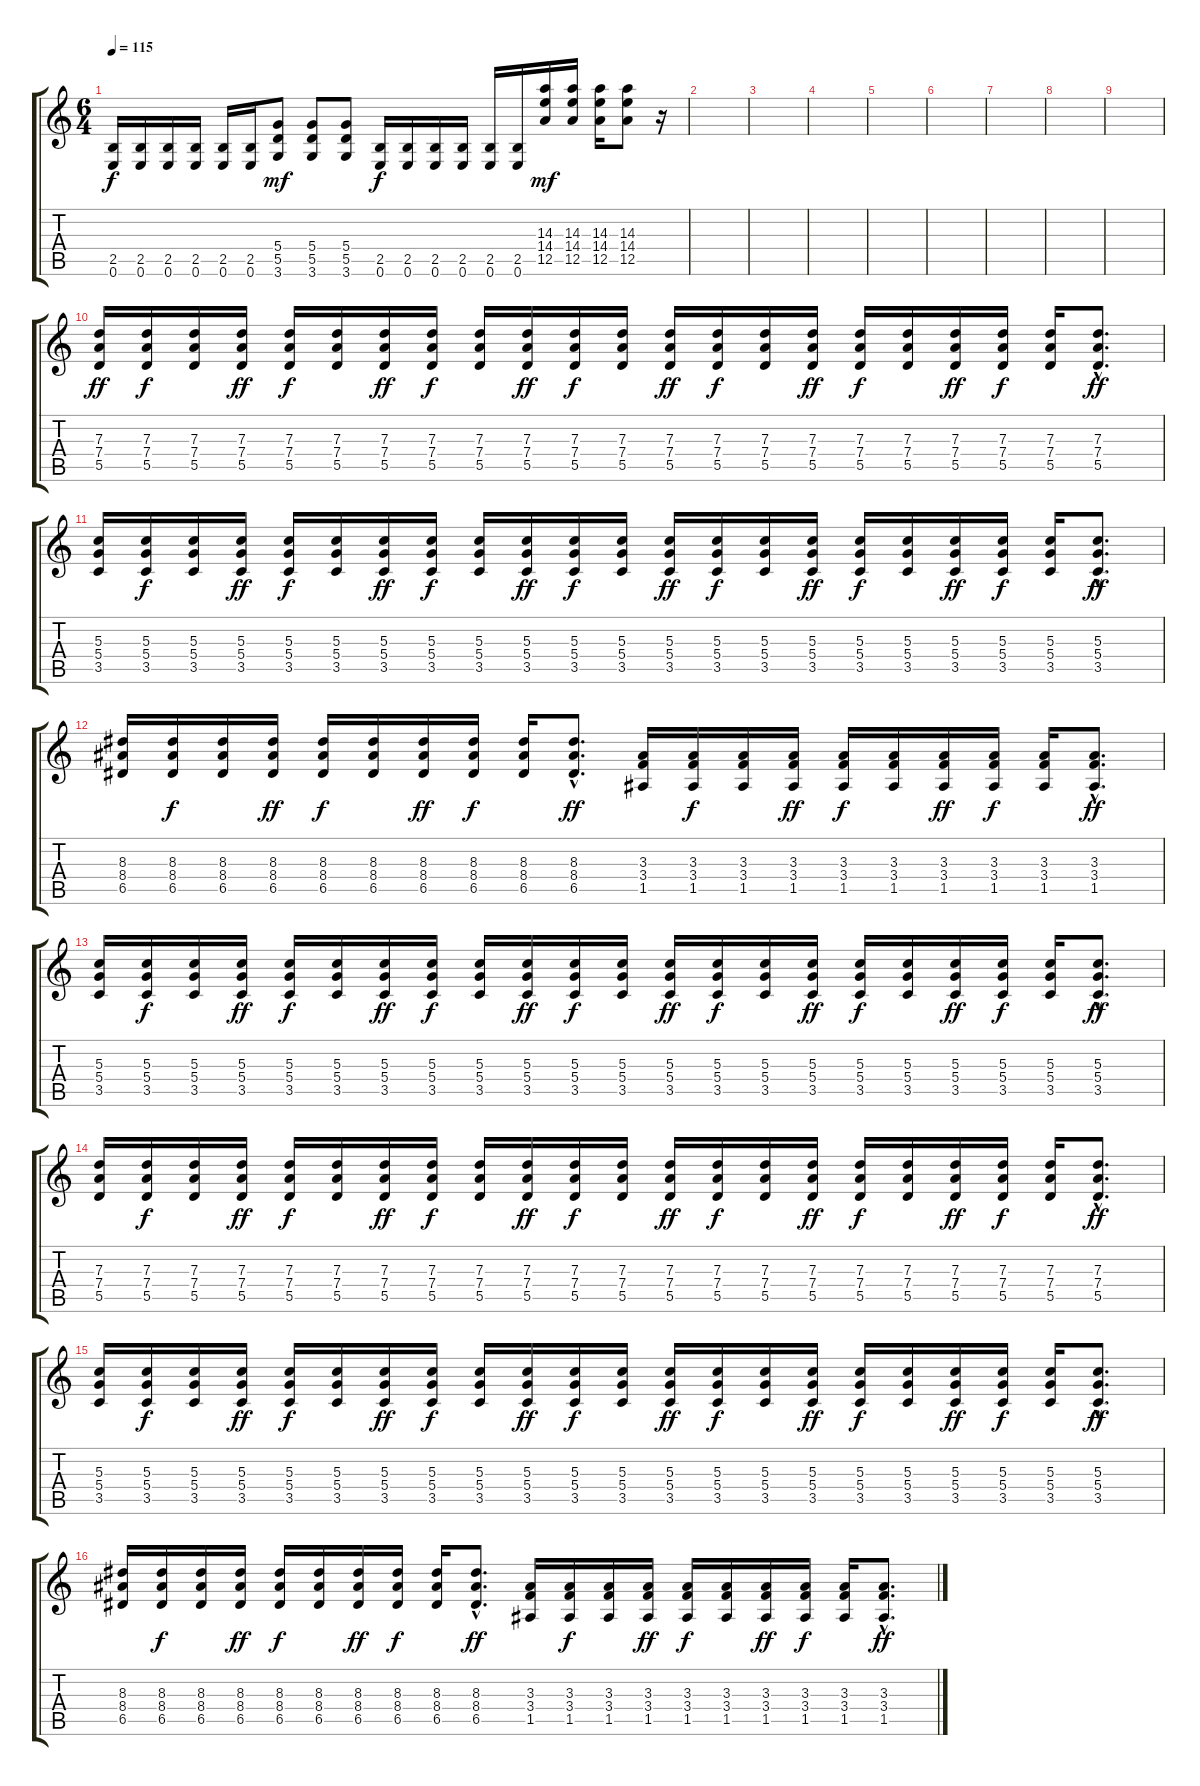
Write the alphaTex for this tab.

\track "" {instrument distortionguitar}
\staff {score tabs}
\tuning (E4 B3 G3 D3 A2 E2) {hide}
\ts (6 4)
\tempo 115
\clef g2
\ks c
(2.5 0.6).16{dy f} (2.5 0.6).16 (2.5 0.6).16 (2.5 0.6).16 (2.5 0.6).16 (2.5 0.6).16 (5.4 5.5 3.6).8{dy mf} (5.4 5.5 3.6).8 (5.4 5.5 3.6).8 (2.5 0.6).16{dy f} (2.5 0.6).16 (2.5 0.6).16 (2.5 0.6).16 (2.5 0.6).16 (2.5 0.6).16 (14.3 14.4 12.5).16{dy mf} (14.3 14.4 12.5).16 (14.3 14.4 12.5).16 (14.3 14.4 12.5).8 r.16 |
|
|
|
|
|
|
|
|
(7.3 7.4 5.5).16{dy ff} (7.3 7.4 5.5).16{dy f} (7.3 7.4 5.5).16 (7.3 7.4 5.5).16{dy ff} (7.3 7.4 5.5).16{dy f} (7.3 7.4 5.5).16 (7.3 7.4 5.5).16{dy ff} (7.3 7.4 5.5).16{dy f} (7.3 7.4 5.5).16 (7.3 7.4 5.5).16{dy ff} (7.3 7.4 5.5).16{dy f} (7.3 7.4 5.5).16 (7.3 7.4 5.5).16{dy ff} (7.3 7.4 5.5).16{dy f} (7.3 7.4 5.5).16 (7.3 7.4 5.5).16{dy ff} (7.3 7.4 5.5).16{dy f} (7.3 7.4 5.5).16 (7.3 7.4 5.5).16{dy ff} (7.3 7.4 5.5).16{dy f} (7.3 7.4 5.5).16 (7.3{hac} 7.4{hac} 5.5{hac}).8{d dy ff} |
(5.3 5.4 3.5).16 (5.3 5.4 3.5).16{dy f} (5.3 5.4 3.5).16 (5.3 5.4 3.5).16{dy ff} (5.3 5.4 3.5).16{dy f} (5.3 5.4 3.5).16 (5.3 5.4 3.5).16{dy ff} (5.3 5.4 3.5).16{dy f} (5.3 5.4 3.5).16 (5.3 5.4 3.5).16{dy ff} (5.3 5.4 3.5).16{dy f} (5.3 5.4 3.5).16 (5.3 5.4 3.5).16{dy ff} (5.3 5.4 3.5).16{dy f} (5.3 5.4 3.5).16 (5.3 5.4 3.5).16{dy ff} (5.3 5.4 3.5).16{dy f} (5.3 5.4 3.5).16 (5.3 5.4 3.5).16{dy ff} (5.3 5.4 3.5).16{dy f} (5.3 5.4 3.5).16 (5.3{hac} 5.4{hac} 3.5{hac}).8{d dy ff} |
(8.3 8.4 6.5).16 (8.3 8.4 6.5).16{dy f} (8.3 8.4 6.5).16 (8.3 8.4 6.5).16{dy ff} (8.3 8.4 6.5).16{dy f} (8.3 8.4 6.5).16 (8.3 8.4 6.5).16{dy ff} (8.3 8.4 6.5).16{dy f} (8.3 8.4 6.5).16 (8.3{hac} 8.4{hac} 6.5{hac}).8{d dy ff} (3.3 3.4 1.5).16 (3.3 3.4 1.5).16{dy f} (3.3 3.4 1.5).16 (3.3 3.4 1.5).16{dy ff} (3.3 3.4 1.5).16{dy f} (3.3 3.4 1.5).16 (3.3 3.4 1.5).16{dy ff} (3.3 3.4 1.5).16{dy f} (3.3 3.4 1.5).16 (3.3{hac} 3.4{hac} 1.5{hac}).8{d dy ff} |
(5.3 5.4 3.5).16 (5.3 5.4 3.5).16{dy f} (5.3 5.4 3.5).16 (5.3 5.4 3.5).16{dy ff} (5.3 5.4 3.5).16{dy f} (5.3 5.4 3.5).16 (5.3 5.4 3.5).16{dy ff} (5.3 5.4 3.5).16{dy f} (5.3 5.4 3.5).16 (5.3 5.4 3.5).16{dy ff} (5.3 5.4 3.5).16{dy f} (5.3 5.4 3.5).16 (5.3 5.4 3.5).16{dy ff} (5.3 5.4 3.5).16{dy f} (5.3 5.4 3.5).16 (5.3 5.4 3.5).16{dy ff} (5.3 5.4 3.5).16{dy f} (5.3 5.4 3.5).16 (5.3 5.4 3.5).16{dy ff} (5.3 5.4 3.5).16{dy f} (5.3 5.4 3.5).16 (5.3{hac} 5.4{hac} 3.5{hac}).8{d dy ff} |
(7.3 7.4 5.5).16 (7.3 7.4 5.5).16{dy f} (7.3 7.4 5.5).16 (7.3 7.4 5.5).16{dy ff} (7.3 7.4 5.5).16{dy f} (7.3 7.4 5.5).16 (7.3 7.4 5.5).16{dy ff} (7.3 7.4 5.5).16{dy f} (7.3 7.4 5.5).16 (7.3 7.4 5.5).16{dy ff} (7.3 7.4 5.5).16{dy f} (7.3 7.4 5.5).16 (7.3 7.4 5.5).16{dy ff} (7.3 7.4 5.5).16{dy f} (7.3 7.4 5.5).16 (7.3 7.4 5.5).16{dy ff} (7.3 7.4 5.5).16{dy f} (7.3 7.4 5.5).16 (7.3 7.4 5.5).16{dy ff} (7.3 7.4 5.5).16{dy f} (7.3 7.4 5.5).16 (7.3{hac} 7.4{hac} 5.5{hac}).8{d dy ff} |
(5.3 5.4 3.5).16 (5.3 5.4 3.5).16{dy f} (5.3 5.4 3.5).16 (5.3 5.4 3.5).16{dy ff} (5.3 5.4 3.5).16{dy f} (5.3 5.4 3.5).16 (5.3 5.4 3.5).16{dy ff} (5.3 5.4 3.5).16{dy f} (5.3 5.4 3.5).16 (5.3 5.4 3.5).16{dy ff} (5.3 5.4 3.5).16{dy f} (5.3 5.4 3.5).16 (5.3 5.4 3.5).16{dy ff} (5.3 5.4 3.5).16{dy f} (5.3 5.4 3.5).16 (5.3 5.4 3.5).16{dy ff} (5.3 5.4 3.5).16{dy f} (5.3 5.4 3.5).16 (5.3 5.4 3.5).16{dy ff} (5.3 5.4 3.5).16{dy f} (5.3 5.4 3.5).16 (5.3{hac} 5.4{hac} 3.5{hac}).8{d dy ff} |
(8.3 8.4 6.5).16 (8.3 8.4 6.5).16{dy f} (8.3 8.4 6.5).16 (8.3 8.4 6.5).16{dy ff} (8.3 8.4 6.5).16{dy f} (8.3 8.4 6.5).16 (8.3 8.4 6.5).16{dy ff} (8.3 8.4 6.5).16{dy f} (8.3 8.4 6.5).16 (8.3{hac} 8.4{hac} 6.5{hac}).8{d dy ff} (3.3 3.4 1.5).16 (3.3 3.4 1.5).16{dy f} (3.3 3.4 1.5).16 (3.3 3.4 1.5).16{dy ff} (3.3 3.4 1.5).16{dy f} (3.3 3.4 1.5).16 (3.3 3.4 1.5).16{dy ff} (3.3 3.4 1.5).16{dy f} (3.3 3.4 1.5).16 (3.3{hac} 3.4{hac} 1.5{hac}).8{d dy ff}
